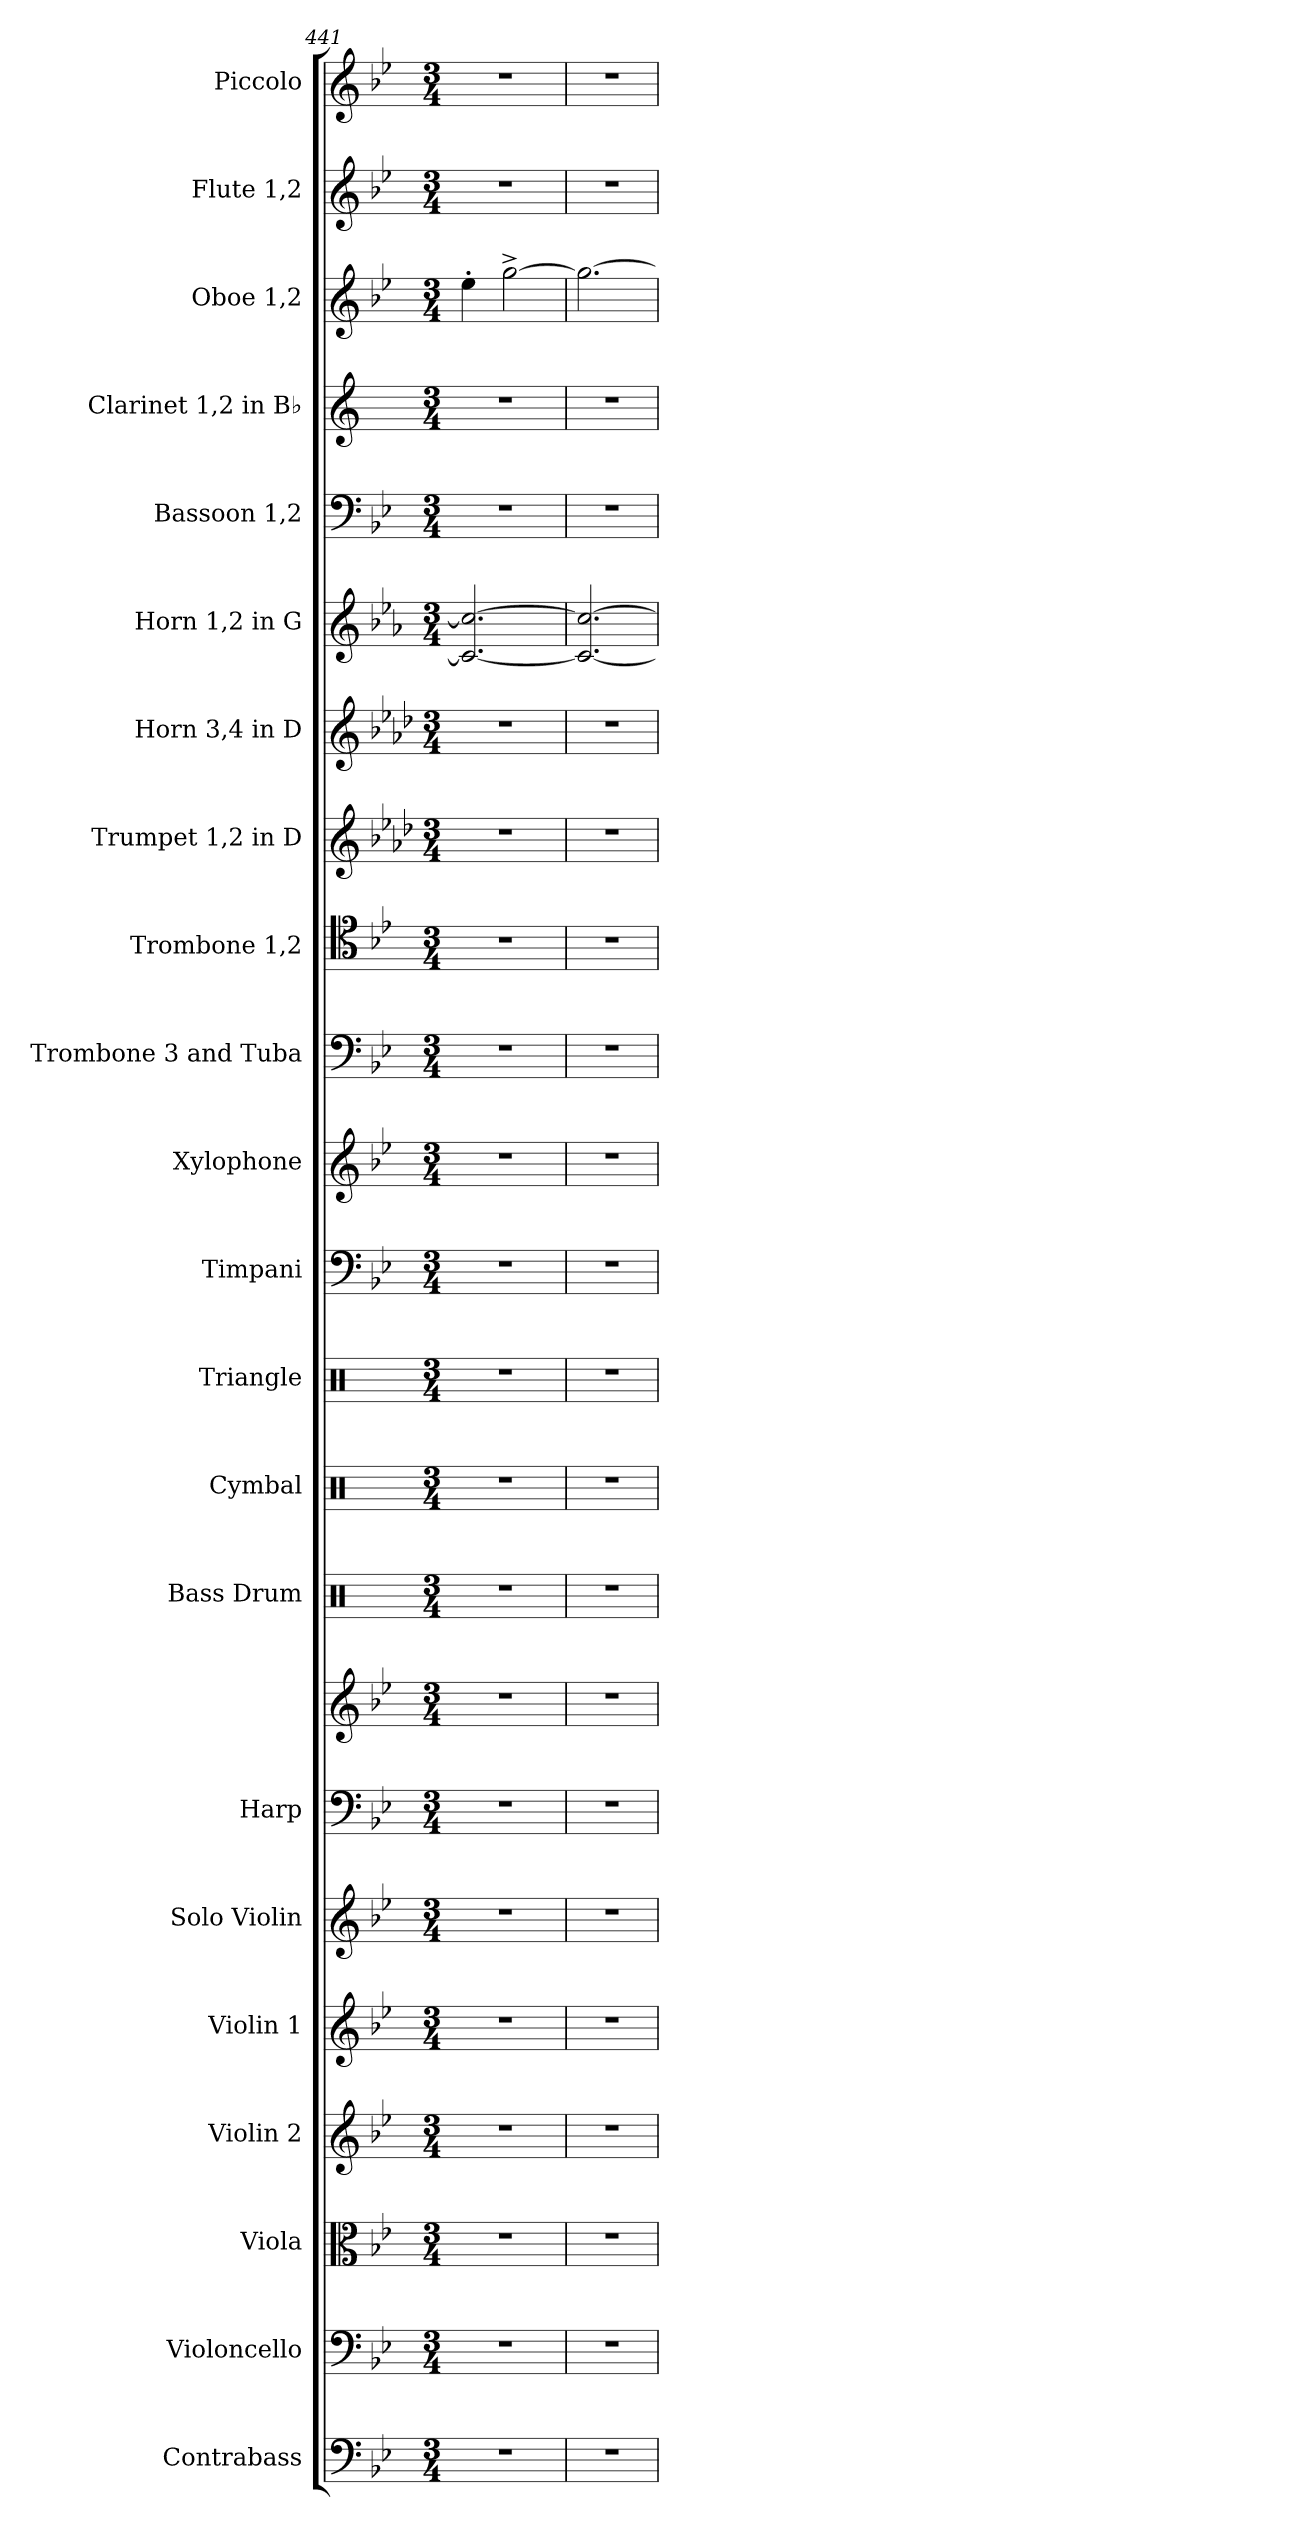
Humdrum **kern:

**kern	**kern	**kern	**kern	**kern	**kern	**kern	**kern	**kern	**kern	**kern	**kern	**kern	**kern	**kern	**kern	**kern	**kern	**kern	**kern	**kern	**kern	**kern
*part22	*part21	*part20	*part19	*part18	*part17	*part16	*part16	*part15	*part14	*part13	*part12	*part11	*part10	*part9	*part8	*part7	*part6	*part5	*part4	*part3	*part2	*part1
*staff23	*staff22	*staff21	*staff20	*staff19	*staff18	*staff17	*staff16	*staff15	*staff14	*staff13	*staff12	*staff11	*staff10	*staff9	*staff8	*staff7	*staff6	*staff5	*staff4	*staff3	*staff2	*staff1
*I"Contrabass	*I"Violoncello	*I"Viola	*I"Violin 2	*I"Violin 1	*I"Solo Violin	*I"Harp	*	*I"Bass Drum	*I"Cymbal	*I"Triangle	*I"Timpani	*I"Xylophone	*I"Trombone 3 and Tuba	*I"Trombone 1,2	*I"Trumpet 1,2 in D	*I"Horn 3,4 in D	*I"Horn 1,2 in G	*I"Bassoon 1,2	*I"Clarinet 1,2 in B♭	*I"Oboe 1,2	*I"Flute 1,2	*I"Piccolo
*I'Cb.	*I'Vc.	*I'Vla.	*I'Vln. 2	*I'Vln. 1	*I'Solo Vln.	*I'Hrp.	*	*I'B.D	*I'Cym.	*I'Trgl.	*I'Timp.	*I'Xyl.	*I'Tbn. 3 and Tba.	*I'Tbn. 1,2	*I'Tpt. 1,2 in D	*I'Hn. 3,4 in D	*I'Hn. 1,2 in G	*I'Bsn. 1,2	*I'Cl. 1,2 in B♭	*I'Ob. 1,2	*I'Fl. 1,2	*I'Picc.
!!LO:PB:g=z
*clefF4	*clefF4	*clefC3	*clefG2	*clefG2	*clefG2	*clefF4	*clefG2	*clefX	*clefX	*clefX	*clefF4	*clefG2	*clefF4	*clefC4	*clefG2	*clefG2	*clefG2	*clefF4	*clefG2	*clefG2	*clefG2	*clefG2
*ITrd7c12	*	*	*	*	*	*	*	*	*	*	*	*ITrd-7c-12	*	*	*ITrd-1c-2	*ITrd6c10	*ITrd5c9	*	*ITrd1c2	*	*	*ITrd-7c-12
*k[b-e-]	*k[b-e-]	*k[b-e-]	*k[b-e-]	*k[b-e-]	*k[b-e-]	*k[b-e-]	*k[b-e-]	*k[]	*k[]	*k[]	*k[b-e-]	*k[b-e-]	*k[b-e-]	*k[b-e-]	*k[b-e-]	*k[b-e-]	*k[b-e-a-d-g-c-]	*k[b-e-]	*k[b-e-]	*k[b-e-]	*k[b-e-]	*k[b-e-]
*M3/4	*M3/4	*M3/4	*M3/4	*M3/4	*M3/4	*M3/4	*M3/4	*M3/4	*M3/4	*M3/4	*M3/4	*M3/4	*M3/4	*M3/4	*M3/4	*M3/4	*M3/4	*M3/4	*M3/4	*M3/4	*M3/4	*M3/4
=441	=441	=441	=441	=441	=441	=441	=441	=441	=441	=441	=441	=441	=441	=441	=441	=441	=441	=441	=441	=441	=441	=441
2.r	2.r	2.r	2.r	2.r	2.r	2.r	2.r	2.r	2.r	2.r	2.r	2.r	2.r	2.r	2.r	2.r	2.E-/_ 2.e-/_	2.r	2.r	4ee-'\	2.r	2.r
.	.	.	.	.	.	.	.	.	.	.	.	.	.	.	.	.	.	.	.	[2gg^\	.	.
=442	=442	=442	=442	=442	=442	=442	=442	=442	=442	=442	=442	=442	=442	=442	=442	=442	=442	=442	=442	=442	=442	=442
2.r	2.r	2.r	2.r	2.r	2.r	2.r	2.r	2.r	2.r	2.r	2.r	2.r	2.r	2.r	2.r	2.r	2.E-/_ 2.e-/_	2.r	2.r	2.gg\_	2.r	2.r
=	=	=	=	=	=	=	=	=	=	=	=	=	=	=	=	=	=	=	=	=	=	=
*-	*-	*-	*-	*-	*-	*-	*-	*-	*-	*-	*-	*-	*-	*-	*-	*-	*-	*-	*-	*-	*-	*-
